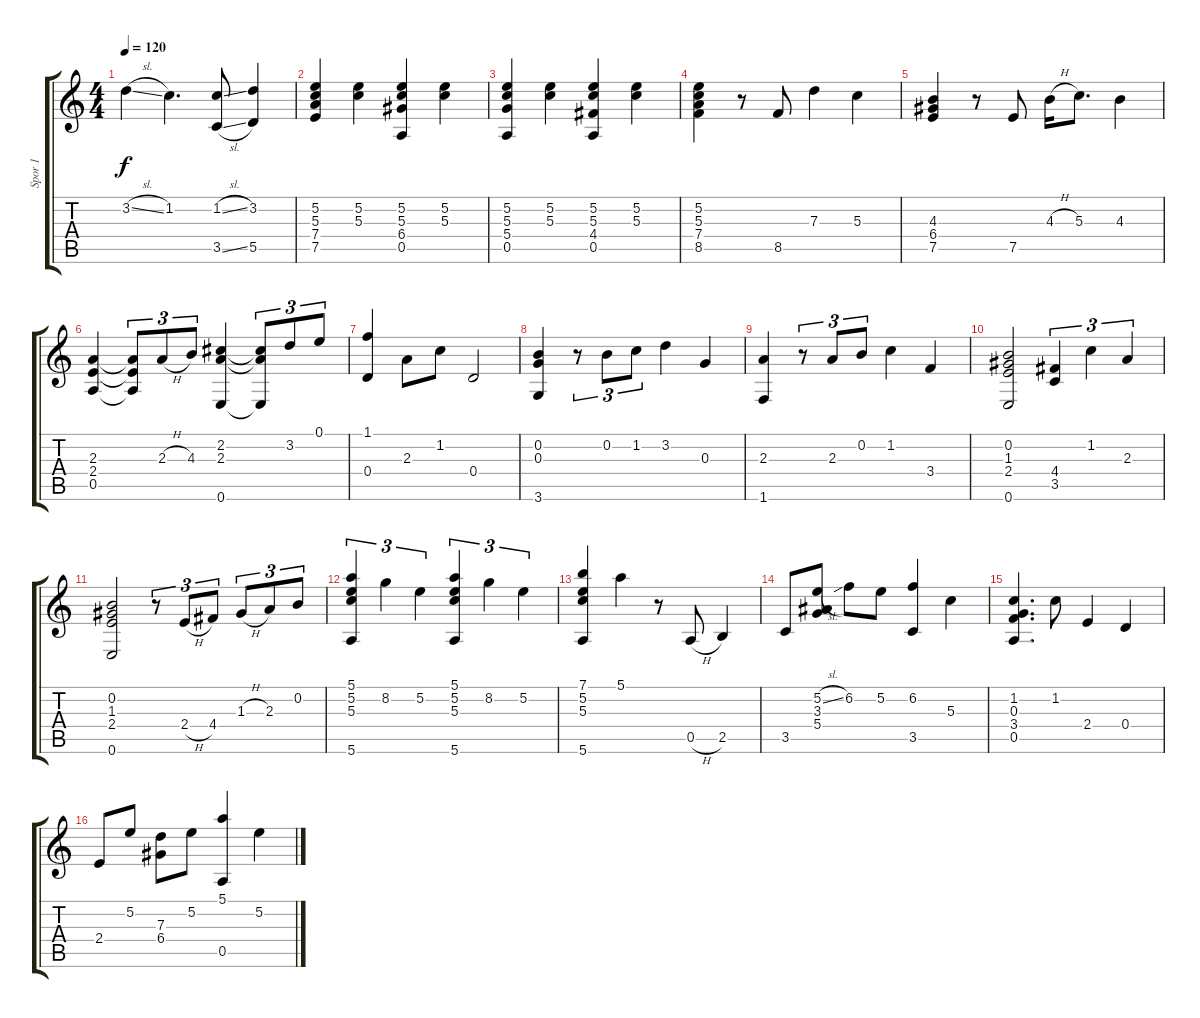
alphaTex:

\track ("Spor 1" "Spor 1") {instrument acousticguitarnylon}
\staff {score tabs}
\tuning (E4 B3 G3 D3 A2 E2) {hide}
\ts (4 4)
\tempo 120
\clef g2
\ks c
3.2{sl}.4{dy f} 1.2.4{d} (1.2{sl} 3.5{sl}).8 (3.2 5.5).4 |
(5.2 5.3 7.4 7.5).4 (5.2 5.3).4 (5.2 5.3 6.4 0.5).4 (5.2 5.3).4 |
(5.2 5.3 5.4 0.5).4 (5.2 5.3).4 (5.2 5.3 4.4 0.5).4 (5.2 5.3).4 |
(5.2 5.3 7.4 8.5).4 r.8 8.5.8 7.3.4 5.3.4 |
(4.3 6.4 7.5).4 r.8 7.5.8 4.3{h}.16 5.3.8{d} 4.3.4 |
(2.3 2.4 0.5).4 (2.3{t} 2.4{t} 0.5{t}).8{tu (3 2)} 2.3{h}.8{tu (3 2)} 4.3.8{tu (3 2)} (2.2 2.3 0.6).4 (2.2{t} 2.3{t} 0.6{t}).8{tu (3 2)} 3.2.8{tu (3 2)} 0.1.8{tu (3 2)} |
(1.1 0.4).4 2.3.8 1.2.8 0.4.2 |
(0.2 0.3 3.6).4 r.8{tu (3 2)} 0.2.8{tu (3 2)} 1.2.8{tu (3 2)} 3.2.4 0.3.4 |
(2.3 1.6).4 r.8{tu (3 2)} 2.3.8{tu (3 2)} 0.2.8{tu (3 2)} 1.2.4 3.4.4 |
(0.2 1.3 2.4 0.6).2 (4.4 3.5).4{tu (3 2)} 1.2.4{tu (3 2)} 2.3.4{tu (3 2)} |
(0.2 1.3 2.4 0.6).2 r.8{tu (3 2)} 2.4{h}.8{tu (3 2)} 4.4.8{tu (3 2)} 1.3{h}.8{tu (3 2)} 2.3.8{tu (3 2)} 0.2.8{tu (3 2)} |
(5.1 5.2 5.3 5.6).4{tu (3 2)} 8.2.4{tu (3 2)} 5.2.4{tu (3 2)} (5.1 5.2 5.3 5.6).4{tu (3 2)} 8.2.4{tu (3 2)} 5.2.4{tu (3 2)} |
(7.1 5.2 5.3 5.6).4 5.1.4 r.8 0.5{h}.8 2.5.4 |
3.5.8 (5.2{sl} 3.3 5.4).8 6.2.8 5.2.8 (6.2 3.5).4 5.3.4 |
(1.2 0.3 3.4 0.5).4{d} 1.2.8 2.4.4 0.4.4 |
2.4.8 5.2.8 (7.3 6.4).8 5.2.8 (5.1 0.5).4 5.2.4
